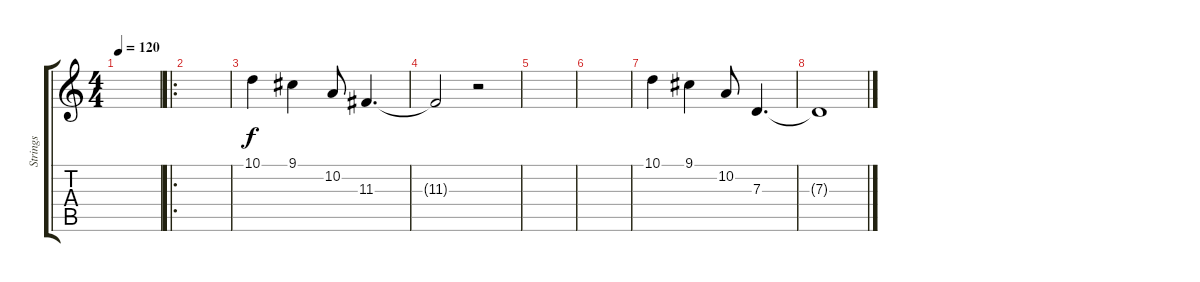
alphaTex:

\track ("Strings" "Strings") {instrument stringensemble1}
\staff {score tabs}
\tuning (E4 B3 G3 D3 A2 D2) {hide}
\ts (4 4)
\tempo 120
\clef g2
\ks c
|
\ro
|
10.1.4 9.1.4 10.2.8 11.3.4{d} |
11.3{t}.2 r.2 |
|
|
10.1.4 9.1.4 10.2.8 7.3.4{d} |
7.3{t}.1
